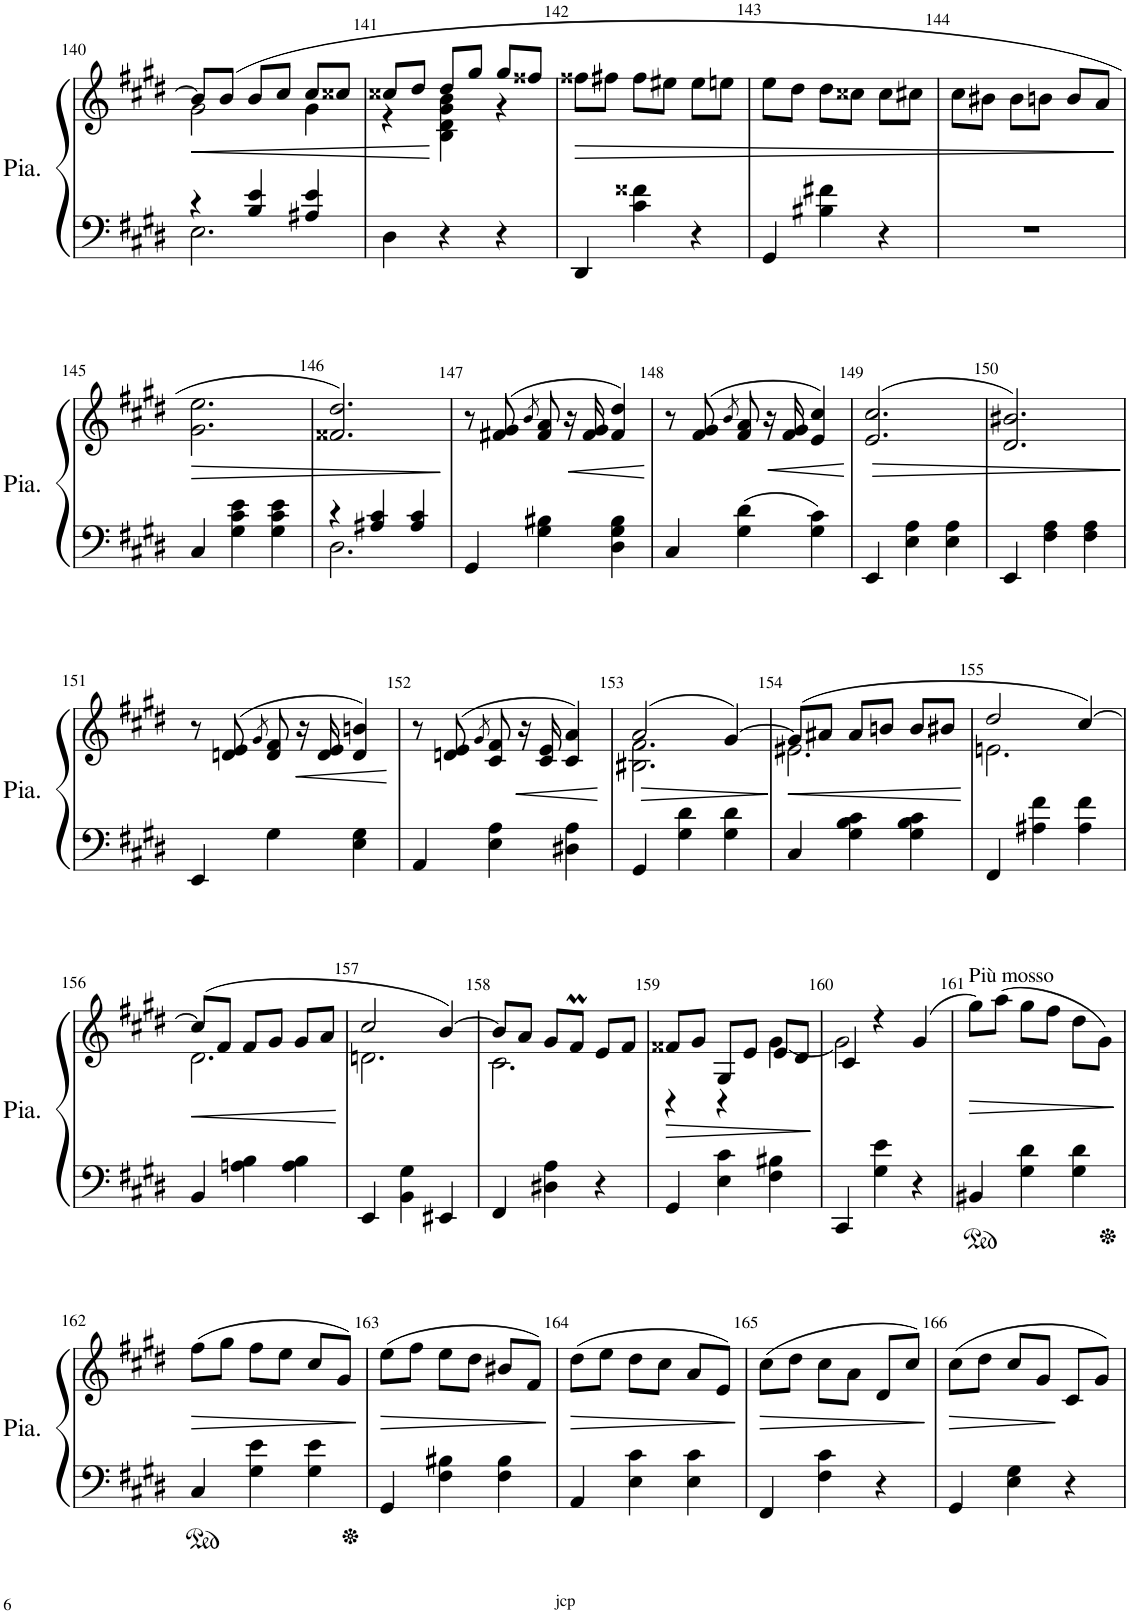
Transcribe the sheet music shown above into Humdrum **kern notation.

**kern	**kern	**dynam
*part1	*part1	*part1
*staff2	*staff1	*staff1/2
*I"Piano	*	*
*I'Pia.	*	*
!!LO:PB:g=z
*clefF4	*clefG2	*
*k[f#c#g#d#]	*k[f#c#g#d#]	*
*M3/4	*M3/4	*
=140	=140	=140
*^	*	*
!	!	!	!LO:HP:b
*	*	*^	*
4r	2.E\	8b/L]	2g#\	<
.	.	(8b/J	.	.
4B/ 4e/	.	8b/L	.	.
.	.	8cc#/J	.	.
4A#X/ 4e/	.	8cc#/L	4g#\	.
.	.	8cc##X/J	.	.
*v	*v	*	*	*
=141	=141	=141	=141
4D#\	8cc##X/L	4r	.
.	8dd#/J	.	.
4r	8dd#/L	4B\ 4d#\ 4g#\ 4b\	[
.	8gg#/J	.	.
4r	8gg#/L	4r	.
.	8ff##X/J	.	.
*	*v	*v	*
=142	=142	=142
!	!	!LO:HP:b
4DD#/	8ff##X\L	>
.	8ff#X\J	.
4c#\ 4f##X\	8ff#\L	.
.	8ee#X\J	.
4r	8ee#\L	.
.	8een\J	.
=143	=143	=143
4GG#/	8ee\L	.
.	8dd#\J	.
4B#X\ 4f#X\	8dd#\L	.
.	8cc##X\J	.
4r	8cc##\L	.
.	8cc#X\J	.
=144	=144	=144
2.r	8cc#\L	.
.	8b#X\J	.
.	8b#\L	.
.	8bn\J	.
.	8b/L	.
.	8a/J	.
.	.	]
!!LO:LB:g=z
=145	=145	=145
!	!	!LO:HP:b
4C#/	2.g#\ 2.ee\	>
4G#\ 4c#\ 4e\	.	.
4G#\ 4c#\ 4e\	.	.
=146	=146	=146
*^	*	*
4r	2.D#\	2.f##X/ 2.dd#/)	.
4A#X/ 4c#/	.	.	.
4A#/ 4c#/	.	.	.
*v	*v	*	*
.	.	]
=147	=147	=147
4GG#/	8r	.
.	(>8f#X/ 8g#/	.
.	8qb/	.
4G#\ 4B#X\	8f#/ 8a/	.
!	!	!LO:HP:b
.	16r	<
.	16f#/ 16g#/	.
4D#\ 4G#\ 4B#\	4f#/ 4dd#/)	.
.	.	[
=148	=148	=148
4C#/	8r	.
.	(>8f#/ 8g#/	.
.	8qb/	.
4G#\ 4d#\	8f#/ 8a/	.
!	!	!LO:HP:b
.	16r	<
.	16f#/ 16g#/	.
4G#\ 4c#\	4e/ 4cc#/)	.
.	.	[
=149	=149	=149
!	!	!LO:HP:b
4EE/	(>2.e/ 2.cc#/	>
4E\ 4A\	.	.
4E\ 4A\	.	.
=150	=150	=150
4EE/	2.d#/ 2.b#X/)	.
4F#\ 4A\	.	.
4F#\ 4A\	.	.
.	.	]
!!LO:LB:g=z
=151	=151	=151
4EE/	8r	.
.	(>8dn/ 8e/	.
.	8qg#/	.
4G#\	8d/ 8f#/	.
!	!	!LO:HP:b
.	16r	<
.	16d/ 16e/	.
4E\ 4G#\	4d/ 4bn/)	.
.	.	[
=152	=152	=152
4AA/	8r	.
.	(>8dn/ 8e/	.
.	8qg#/	.
4E\ 4A\	8c#/ 8f#/	.
!	!	!LO:HP:b
.	16r	<
.	16c#/ 16e/	.
4D#X\ 4A\	4c#/ 4a/)	.
.	.	[
=153	=153	=153
!	!	!LO:HP:b
*	*^	*
4GG#/	(2a/	2.B#X\ 2.f#\	>
4G#\ 4d#\	.	.	.
4G#\ 4d#\	[4g#/)	.	.
*	*v	*v	*
.	.	]
=154	=154	=154
!	!	!LO:HP:b
*	*^	*
4C#/	(8g#/L]	2.e#X\	<
.	8a#X/J	.	.
4G#\ 4B\ 4c#\	8a#/L	.	.
.	8bn/J	.	.
4G#\ 4B\ 4c#\	8b/L	.	.
.	8b#X/J	.	.
*	*v	*v	*
.	.	[
=155	=155	=155
*	*^	*
4FF#/	2dd#/	2.en\	.
4A#X\ 4f#\	.	.	.
4A#\ 4f#\	[4cc#/)	.	.
!!LO:LB:g=z	!!
=156	=156	=156	=156
!	!	!	!LO:HP:b
4BB/	(8cc#/L]	2.d#\	<
.	8f#/J	.	.
4An\ 4B\	8f#/L	.	.
.	8g#/J	.	.
4A\ 4B\	8g#/L	.	.
.	8a/J	.	.
*	*v	*v	*
.	.	[
=157	=157	=157
*	*^	*
4EE/	2cc#/	2.dn\	.
4BB\ 4G#\	.	.	.
4EE#X/	[4b/)	.	.
=158	=158	=158	=158
4FF#/	8b/L]	2.c#\	.
.	8a/J	.	.
4D#X\ 4A\	8g#/L	.	.
.	8f#M/J	.	.
4r	8e/L	.	.
.	8f#/J	.	.
=159	=159	=159	=159
!	!	!	!LO:HP:b
4GG#/	8f##X/L	4r	>
.	8g#/J	.	.
4E\ 4c#\	8G#/L	4r	.
.	8e/J	.	.
4F#\ 4B#X\	8e/L	[4g#\	.
.	8d#/J	.	.
*	*v	*v	*
.	.	]
=160	=160	=160
*	*^	*
4CC#/	4c#/	2g#\]	.
4G#\ 4e\	4r	.	.
4r	(4g#/	4ryy	.
=161	=161	=161	=161
!	!LO:TX:a:t=Più mosso	!	!
!	!	!	!LO:HP:b
*	*v	*v	*
4BB#X/	8gg#\L)	>
.	(8aa\J	.
4G#\ 4d#\	8gg#\L	.
.	8ff#\J	.
4G#\ 4d#\	8dd#\L	.
.	8g#\J)	.
.	.	]
!!LO:LB:g=z
=162	=162	=162
!	!	!LO:HP:b
4C#/	(8ff#\L	>
.	8gg#\J	.
4G#\ 4e\	8ff#\L	.
.	8ee\J	.
4G#\ 4e\	8cc#/L	.
.	8g#/J)	.
.	.	]
=163	=163	=163
!	!	!LO:HP:b
4GG#/	(8ee\L	>
.	8ff#\J	.
4F#\ 4B#X\	8ee\L	.
.	8dd#\J	.
4F#\ 4B#\	8b#X/L	.
.	8f#/J)	.
.	.	]
=164	=164	=164
!	!	!LO:HP:b
4AA/	(8dd#\L	>
.	8ee\J	.
4E\ 4c#\	8dd#\L	.
.	8cc#\J	.
4E\ 4c#\	8a/L	.
.	8e/J)	.
.	.	]
=165	=165	=165
!	!	!LO:HP:b
4FF#/	(8cc#\L	>
.	8dd#\J	.
4F#\ 4c#\	8cc#\L	.
.	8a\J	.
4r	8d#/L	.
.	8cc#/J)	.
.	.	]
=166	=166	=166
!	!	!LO:HP:b
4GG#/	(8cc#\L	>
.	8dd#\J	.
4E\ 4G#\	8cc#/L	.
.	8g#/J	.
4r	8c#/L	]
.	8g#/J)	.
=	=	=
*-	*-	*-
